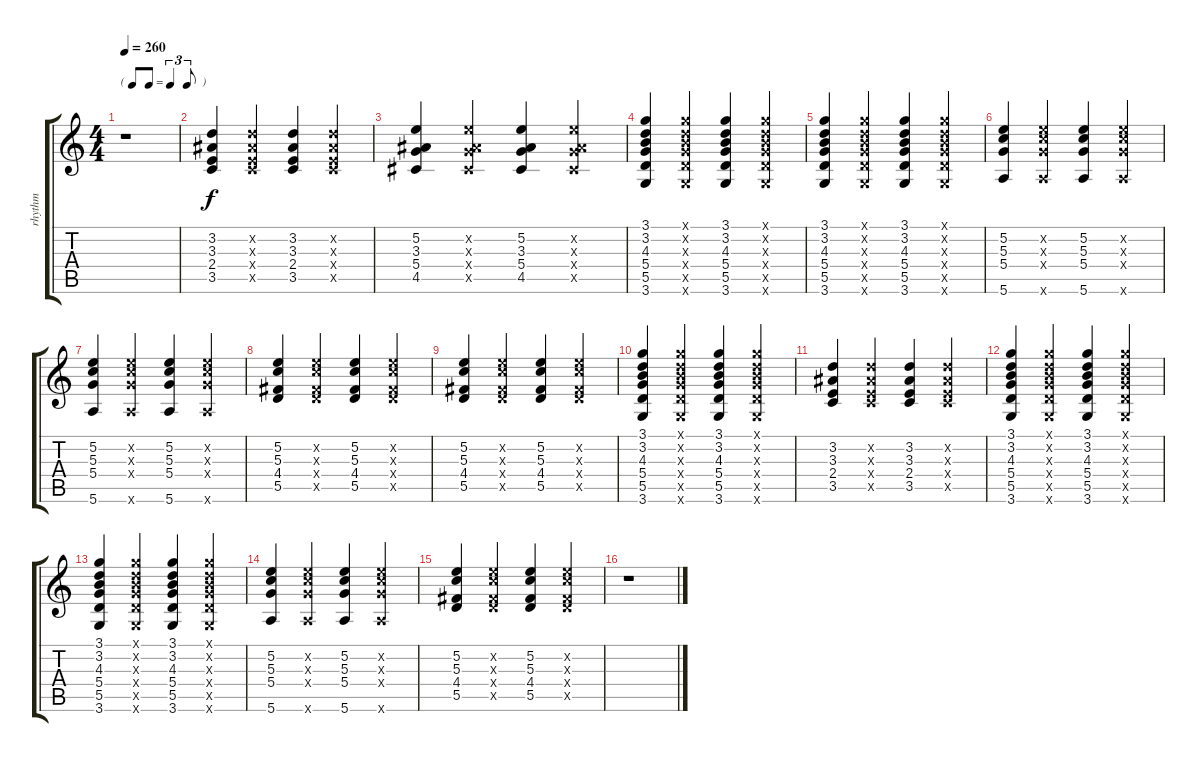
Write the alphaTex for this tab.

\track ("rhythm" "rhythm") {instrument acousticguitarnylon}
\staff {score tabs}
\tuning (E4 B3 G3 D3 A2 E2) {hide}
\ts (4 4)
\tf triplet8th
\tempo 260
\clef g2
\ks c
r.1{dy f} |
(3.2 3.3 2.4 3.5).4 (3.2{x} 3.3{x} 2.4{x} 3.5{x}).4 (3.2 3.3 2.4 3.5).4 (3.2{x} 3.3{x} 2.4{x} 3.5{x}).4 |
(5.2 3.3 5.4 4.5).4 (5.2{x} 3.3{x} 5.4{x} 4.5{x}).4 (5.2 3.3 5.4 4.5).4 (5.2{x} 3.3{x} 5.4{x} 4.5{x}).4 |
(3.1 3.2 4.3 5.4 5.5 3.6).4 (3.1{x} 3.2{x} 4.3{x} 5.4{x} 5.5{x} 3.6{x}).4 (3.1 3.2 4.3 5.4 5.5 3.6).4 (3.1{x} 3.2{x} 4.3{x} 5.4{x} 5.5{x} 3.6{x}).4 |
(3.1 3.2 4.3 5.4 5.5 3.6).4 (3.1{x} 3.2{x} 4.3{x} 5.4{x} 5.5{x} 3.6{x}).4 (3.1 3.2 4.3 5.4 5.5 3.6).4 (3.1{x} 3.2{x} 4.3{x} 5.4{x} 5.5{x} 3.6{x}).4 |
(5.2 5.3 5.4 5.6).4 (5.2{x} 5.3{x} 5.4{x} 5.6{x}).4 (5.2 5.3 5.4 5.6).4 (5.2{x} 5.3{x} 5.4{x} 5.6{x}).4 |
(5.2 5.3 5.4 5.6).4 (5.2{x} 5.3{x} 5.4{x} 5.6{x}).4 (5.2 5.3 5.4 5.6).4 (5.2{x} 5.3{x} 5.4{x} 5.6{x}).4 |
(5.2 5.3 4.4 5.5).4 (5.2{x} 5.3{x} 4.4{x} 5.5{x}).4 (5.2 5.3 4.4 5.5).4 (5.2{x} 5.3{x} 4.4{x} 5.5{x}).4 |
(5.2 5.3 4.4 5.5).4 (5.2{x} 5.3{x} 4.4{x} 5.5{x}).4 (5.2 5.3 4.4 5.5).4 (5.2{x} 5.3{x} 4.4{x} 5.5{x}).4 |
(3.1 3.2 4.3 5.4 5.5 3.6).4 (3.1{x} 3.2{x} 4.3{x} 5.4{x} 5.5{x} 3.6{x}).4 (3.1 3.2 4.3 5.4 5.5 3.6).4 (3.1{x} 3.2{x} 4.3{x} 5.4{x} 5.5{x} 3.6{x}).4 |
(3.2 3.3 2.4 3.5).4 (3.2{x} 3.3{x} 2.4{x} 3.5{x}).4 (3.2 3.3 2.4 3.5).4 (3.2{x} 3.3{x} 2.4{x} 3.5{x}).4 |
(3.1 3.2 4.3 5.4 5.5 3.6).4 (3.1{x} 3.2{x} 4.3{x} 5.4{x} 5.5{x} 3.6{x}).4 (3.1 3.2 4.3 5.4 5.5 3.6).4 (3.1{x} 3.2{x} 4.3{x} 5.4{x} 5.5{x} 3.6{x}).4 |
(3.1 3.2 4.3 5.4 5.5 3.6).4 (3.1{x} 3.2{x} 4.3{x} 5.4{x} 5.5{x} 3.6{x}).4 (3.1 3.2 4.3 5.4 5.5 3.6).4 (3.1{x} 3.2{x} 4.3{x} 5.4{x} 5.5{x} 3.6{x}).4 |
(5.2 5.3 5.4 5.6).4 (5.2{x} 5.3{x} 5.4{x} 5.6{x}).4 (5.2 5.3 5.4 5.6).4 (5.2{x} 5.3{x} 5.4{x} 5.6{x}).4 |
(5.2 5.3 4.4 5.5).4 (5.2{x} 5.3{x} 4.4{x} 5.5{x}).4 (5.2 5.3 4.4 5.5).4 (5.2{x} 5.3{x} 4.4{x} 5.5{x}).4 |
r.1
